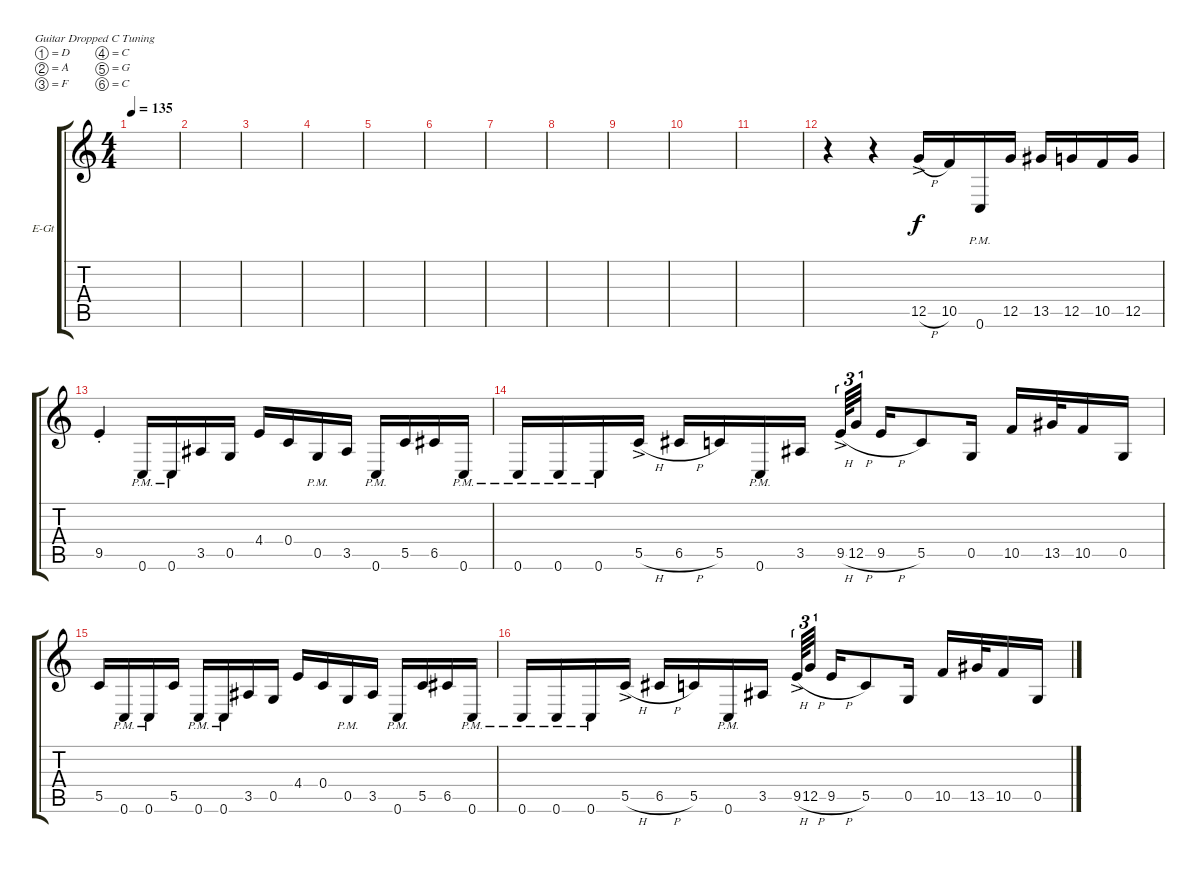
\bracketExtendMode groupsimilarinstruments
\firstSystemTrackNameOrientation horizontal
\otherSystemsTrackNameOrientation horizontal
\track ("Electric Guitar 1" "E-Gt") {instrument distortionguitar}
\staff {score tabs}
\tuning (D4 A3 F3 C3 G2 C2)
\ts (4 4)
\tempo 135
\clef g2
\ks c
|
|
|
|
|
|
|
|
|
|
|
r.4 r.4 12.5{h ac}.16 10.5.16 0.6{pm}.16 12.5.16 13.5.16 12.5.16 10.5.16 12.5.16 |
9.5{st}.4 0.6{pm}.16 0.6{pm}.16 3.5.16 0.5.16 4.4.16 0.4.16 0.5{pm}.16 3.5.16 0.6{pm}.16 5.5.16 6.5.16 0.6{pm}.16 |
0.6{pm}.16 0.6{pm}.16 0.6{pm}.16 5.5{h ac}.16 6.5{h}.16 5.5.16 0.6{pm}.16 3.5.16 9.5{h ac}.64{tu (3 2)} 12.5{h}.32{tu (3 2)} 9.5{h}.16 5.5.8 0.5.16 10.5.16 13.5.32 10.5.16 0.5.16 |
5.5.16 0.6{pm}.16 0.6{pm}.16 5.5.16 0.6{pm}.16 0.6{pm}.16 3.5.16 0.5.16 4.4.16 0.4.16 0.5{pm}.16 3.5.16 0.6{pm}.16 5.5.16 6.5.16 0.6{pm}.16 |
0.6{pm}.16 0.6{pm}.16 0.6{pm}.16 5.5{h ac}.16 6.5{h}.16 5.5.16 0.6{pm}.16 3.5.16 9.5{h ac}.64{tu (3 2)} 12.5{h}.32{tu (3 2)} 9.5{h}.16 5.5.8 0.5.16 10.5.16 13.5.32 10.5.16 0.5.16
